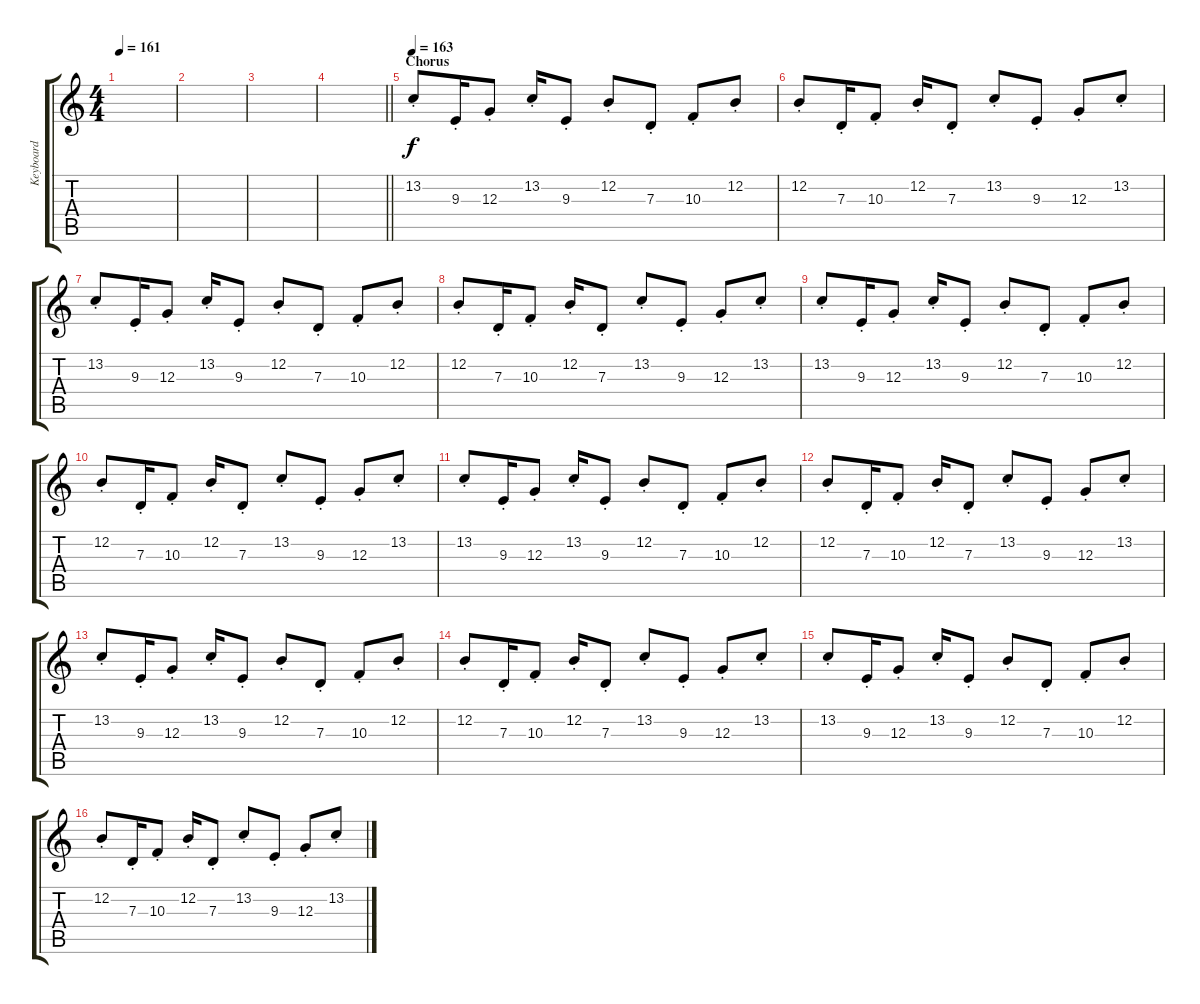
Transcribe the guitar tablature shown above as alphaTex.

\track ("Keyboard" "Keyboard") {instrument lead8bassandlead}
\staff {score tabs}
\tuning (E4 B3 G3 D3 A2 E2) {hide}
\ts (4 4)
\tempo 161
\clef g2
\ks c
|
|
|
\barLineRight lightlight
|
\section ("" "Chorus")
\tempo 163
13.2{st}.8{volume 7} 9.3{st}.16 12.3{st}.8 13.2{st}.16 9.3{st}.8 12.2{st}.8 7.3{st}.8 10.3{st}.8 12.2{st}.8 |
12.2{st}.8 7.3{st}.16 10.3{st}.8 12.2{st}.16 7.3{st}.8 13.2{st}.8 9.3{st}.8 12.3{st}.8 13.2{st}.8 |
13.2{st}.8 9.3{st}.16 12.3{st}.8 13.2{st}.16 9.3{st}.8 12.2{st}.8 7.3{st}.8 10.3{st}.8 12.2{st}.8 |
12.2{st}.8 7.3{st}.16 10.3{st}.8 12.2{st}.16 7.3{st}.8 13.2{st}.8 9.3{st}.8 12.3{st}.8 13.2{st}.8 |
13.2{st}.8 9.3{st}.16 12.3{st}.8 13.2{st}.16 9.3{st}.8 12.2{st}.8 7.3{st}.8 10.3{st}.8 12.2{st}.8 |
12.2{st}.8 7.3{st}.16 10.3{st}.8 12.2{st}.16 7.3{st}.8 13.2{st}.8 9.3{st}.8 12.3{st}.8 13.2{st}.8 |
13.2{st}.8 9.3{st}.16 12.3{st}.8 13.2{st}.16 9.3{st}.8 12.2{st}.8 7.3{st}.8 10.3{st}.8 12.2{st}.8 |
12.2{st}.8 7.3{st}.16 10.3{st}.8 12.2{st}.16 7.3{st}.8 13.2{st}.8 9.3{st}.8 12.3{st}.8 13.2{st}.8 |
13.2{st}.8{volume 9} 9.3{st}.16 12.3{st}.8 13.2{st}.16 9.3{st}.8 12.2{st}.8 7.3{st}.8 10.3{st}.8 12.2{st}.8 |
12.2{st}.8 7.3{st}.16 10.3{st}.8 12.2{st}.16 7.3{st}.8 13.2{st}.8 9.3{st}.8 12.3{st}.8 13.2{st}.8 |
13.2{st}.8 9.3{st}.16 12.3{st}.8 13.2{st}.16 9.3{st}.8 12.2{st}.8 7.3{st}.8 10.3{st}.8 12.2{st}.8 |
12.2{st}.8 7.3{st}.16 10.3{st}.8 12.2{st}.16 7.3{st}.8 13.2{st}.8 9.3{st}.8 12.3{st}.8 13.2{st}.8
